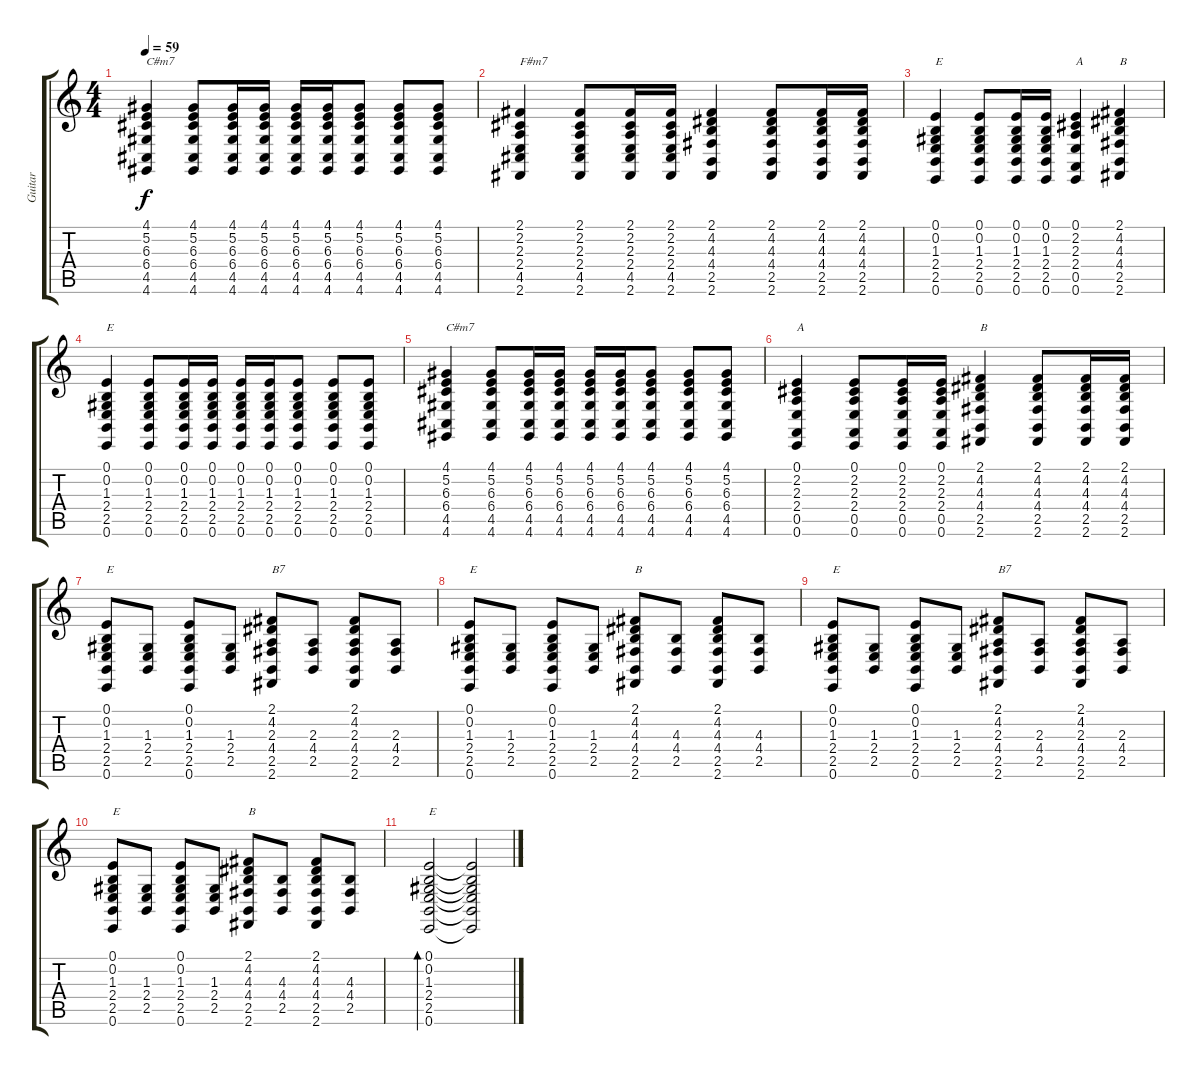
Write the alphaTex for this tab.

\track ("Guitar" "Guitar") {instrument acousticgrandpiano}
\staff {score tabs}
\tuning (E4 B3 G3 D3 A2 E2) {hide}
\ts (4 4)
\tempo 59
\clef g2
\ks c
(4.1 5.2 6.3 6.4 4.5 4.6).4{txt "C#m7" dy f} (4.1 5.2 6.3 6.4 4.5 4.6).8 (4.1 5.2 6.3 6.4 4.5 4.6).16 (4.1 5.2 6.3 6.4 4.5 4.6).16 (4.1 5.2 6.3 6.4 4.5 4.6).16 (4.1 5.2 6.3 6.4 4.5 4.6).16 (4.1 5.2 6.3 6.4 4.5 4.6).8 (4.1 5.2 6.3 6.4 4.5 4.6).8 (4.1 5.2 6.3 6.4 4.5 4.6).8 |
(2.1 2.2 2.3 2.4 4.5 2.6).4{txt "F#m7"} (2.1 2.2 2.3 2.4 4.5 2.6).8 (2.1 2.2 2.3 2.4 4.5 2.6).16 (2.1 2.2 2.3 2.4 4.5 2.6).16 (2.1 4.2 4.3 4.4 2.5 2.6).4 (2.1 4.2 4.3 4.4 2.5 2.6).8 (2.1 4.2 4.3 4.4 2.5 2.6).16 (2.1 4.2 4.3 4.4 2.5 2.6).16 |
(0.1 0.2 1.3 2.4 2.5 0.6).4{txt "E"} (0.1 0.2 1.3 2.4 2.5 0.6).8 (0.1 0.2 1.3 2.4 2.5 0.6).16 (0.1 0.2 1.3 2.4 2.5 0.6).16 (0.1 2.2 2.3 2.4 0.5 0.6).4{txt "A"} (2.1 4.2 4.3 4.4 2.5 2.6).4{txt "B"} |
(0.1 0.2 1.3 2.4 2.5 0.6).4{txt "E"} (0.1 0.2 1.3 2.4 2.5 0.6).8 (0.1 0.2 1.3 2.4 2.5 0.6).16 (0.1 0.2 1.3 2.4 2.5 0.6).16 (0.1 0.2 1.3 2.4 2.5 0.6).16 (0.1 0.2 1.3 2.4 2.5 0.6).16 (0.1 0.2 1.3 2.4 2.5 0.6).8 (0.1 0.2 1.3 2.4 2.5 0.6).8 (0.1 0.2 1.3 2.4 2.5 0.6).8 |
(4.1 5.2 6.3 6.4 4.5 4.6).4{txt "C#m7"} (4.1 5.2 6.3 6.4 4.5 4.6).8 (4.1 5.2 6.3 6.4 4.5 4.6).16 (4.1 5.2 6.3 6.4 4.5 4.6).16 (4.1 5.2 6.3 6.4 4.5 4.6).16 (4.1 5.2 6.3 6.4 4.5 4.6).16 (4.1 5.2 6.3 6.4 4.5 4.6).8 (4.1 5.2 6.3 6.4 4.5 4.6).8 (4.1 5.2 6.3 6.4 4.5 4.6).8 |
(0.1 2.2 2.3 2.4 0.5 0.6).4{txt "A"} (0.1 2.2 2.3 2.4 0.5 0.6).8 (0.1 2.2 2.3 2.4 0.5 0.6).16 (0.1 2.2 2.3 2.4 0.5 0.6).16 (2.1 4.2 4.3 4.4 2.5 2.6).4{txt "B"} (2.1 4.2 4.3 4.4 2.5 2.6).8 (2.1 4.2 4.3 4.4 2.5 2.6).16 (2.1 4.2 4.3 4.4 2.5 2.6).16 |
(0.1 0.2 1.3 2.4 2.5 0.6).8{txt "E"} (1.3 2.4 2.5).8 (0.1 0.2 1.3 2.4 2.5 0.6).8 (1.3 2.4 2.5).8 (2.1 4.2 2.3 4.4 2.5 2.6).8{txt "B7"} (2.3 4.4 2.5).8 (2.1 4.2 2.3 4.4 2.5 2.6).8 (2.3 4.4 2.5).8 |
(0.1 0.2 1.3 2.4 2.5 0.6).8{txt "E"} (1.3 2.4 2.5).8 (0.1 0.2 1.3 2.4 2.5 0.6).8 (1.3 2.4 2.5).8 (2.1 4.2 4.3 4.4 2.5 2.6).8{txt "B"} (4.3 4.4 2.5).8 (2.1 4.2 4.3 4.4 2.5 2.6).8 (4.3 4.4 2.5).8 |
(0.1 0.2 1.3 2.4 2.5 0.6).8{txt "E"} (1.3 2.4 2.5).8 (0.1 0.2 1.3 2.4 2.5 0.6).8 (1.3 2.4 2.5).8 (2.1 4.2 2.3 4.4 2.5 2.6).8{txt "B7"} (2.3 4.4 2.5).8 (2.1 4.2 2.3 4.4 2.5 2.6).8 (2.3 4.4 2.5).8 |
(0.1 0.2 1.3 2.4 2.5 0.6).8{txt "E"} (1.3 2.4 2.5).8 (0.1 0.2 1.3 2.4 2.5 0.6).8 (1.3 2.4 2.5).8 (2.1 4.2 4.3 4.4 2.5 2.6).8{txt "B"} (4.3 4.4 2.5).8 (2.1 4.2 4.3 4.4 2.5 2.6).8 (4.3 4.4 2.5).8 |
(0.1 0.2 1.3 2.4 2.5 0.6).2{bd 120 txt "E"} (0.1{t} 0.2{t} 1.3{t} 2.4{t} 2.5{t} 0.6{t}).2
